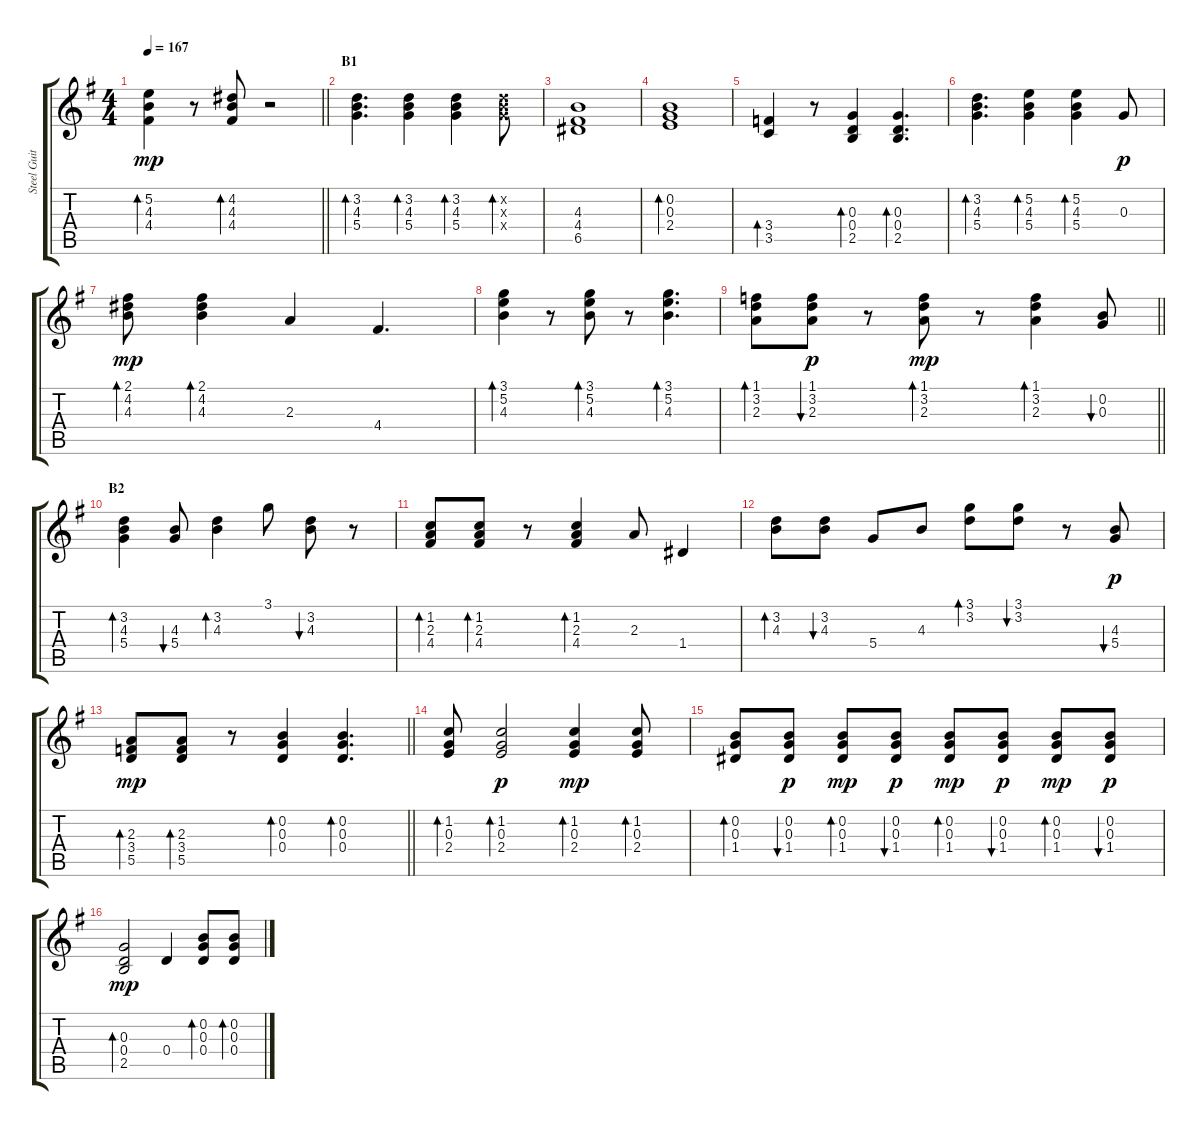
\track ("Steel Guitar (L)" "Steel Guit") {instrument acousticguitarsteel}
\staff {score tabs}
\tuning (E4 B3 G3 D3 A2 E2) {hide}
\ts (4 4)
\tempo 167
\clef g2
\barLineRight lightlight
\ks g
(5.2 4.3 4.4).4{bd 60 dy mp} r.8 (4.2 4.3 4.4).8{bd 60} r.2 |
\section ("" "B1")
(3.2 4.3 5.4).4{d bd 60} (3.2 4.3 5.4).4{bd 60} (3.2 4.3 5.4).4{bd 60} (3.2{x} 4.3{x} 5.4{x}).8{bd 60} |
(4.3 4.4 6.5).1 |
(0.2 0.3 2.4).1{bd 60} |
(3.4 3.5).4{bd 60} r.8 (0.3 0.4 2.5).4{bd 60} (0.3 0.4 2.5).4{d bd 60} |
(3.2 4.3 5.4).4{d bd 60} (5.2 4.3 5.4).4{bd 60} (5.2 4.3 5.4).4{bd 60} 0.3.8{dy p} |
(2.1 4.2 4.3).8{bd 60 dy mp} (2.1 4.2 4.3).4{bd 60} 2.3.4 4.4.4{d} |
(3.1 5.2 4.3).4{bd 60} r.8 (3.1 5.2 4.3).8{bd 60} r.8 (3.1 5.2 4.3).4{d bd 60} |
\barLineRight lightlight
(1.1 3.2 2.3).8{bd 60} (1.1 3.2 2.3).8{bu 60 dy p} r.8 (1.1 3.2 2.3).8{bd 60 dy mp} r.8 (1.1 3.2 2.3).4{bd 60} (0.2 0.3).8{bu 60} |
\section ("" "B2")
(3.2 4.3 5.4).4{bd 60} (4.3 5.4).8{bu 60} (3.2 4.3).4{bd 60} 3.1.8 (3.2 4.3).8{bu 60} r.8 |
(1.2 2.3 4.4).8{bd 60} (1.2 2.3 4.4).8{bd 60} r.8 (1.2 2.3 4.4).4{bd 60} 2.3.8 1.4.4 |
(3.2 4.3).8{bd 60} (3.2 4.3).8{bu 60} 5.4.8 4.3.8 (3.1 3.2).8{bd 60} (3.1 3.2).8{bu 60} r.8 (4.3 5.4).8{bu 60 dy p} |
\barLineRight lightlight
(2.3 3.4 5.5).8{bd 60 dy mp} (2.3 3.4 5.5).8{bd 60} r.8 (0.2 0.3 0.4).4{bd 60} (0.2 0.3 0.4).4{d bd 60} |
(1.2 0.3 2.4).8{bd 60} (1.2 0.3 2.4).2{bd 60 dy p} (1.2 0.3 2.4).4{bd 60 dy mp} (1.2 0.3 2.4).8{bd 60} |
(0.2 0.3 1.4).8{bd 60} (0.2 0.3 1.4).8{bu 60 dy p} (0.2 0.3 1.4).8{bd 60 dy mp} (0.2 0.3 1.4).8{bu 60 dy p} (0.2 0.3 1.4).8{bd 60 dy mp} (0.2 0.3 1.4).8{bu 60 dy p} (0.2 0.3 1.4).8{bd 60 dy mp} (0.2 0.3 1.4).8{bu 60 dy p} |
(0.3 0.4 2.5).2{bd 60 dy mp} 0.4.4 (0.2 0.3 0.4).8{bd 60} (0.2 0.3 0.4).8{bd 60}
